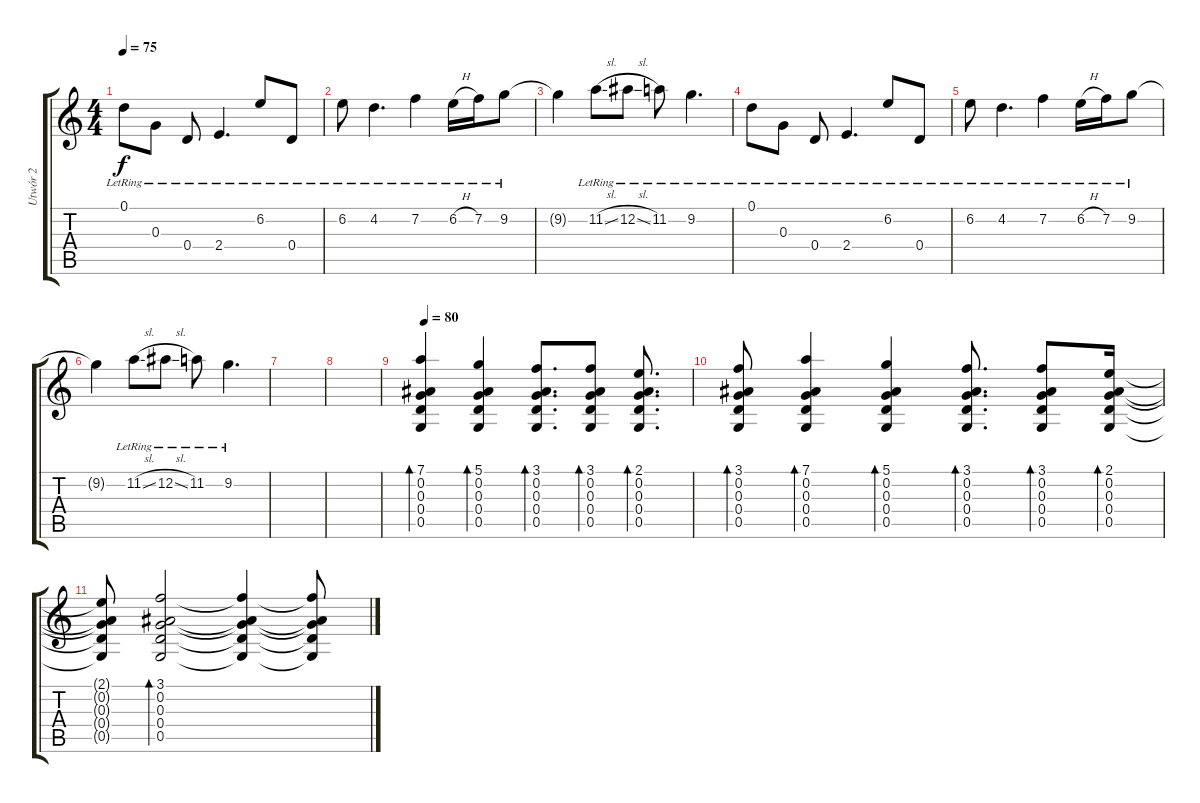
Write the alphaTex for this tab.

\track ("Utwór 2" "Utwór 2") {instrument acousticguitarsteel}
\staff {score tabs}
\tuning (D4 Bb3 G3 D3 G2 D2) {hide}
\ts (4 4)
\tempo 75
\clef g2
\ks c
0.1{lr}.8{dy f} 0.3{lr}.8 0.4{lr}.8 2.4{lr}.4{d} 6.2{lr}.8 0.4{lr}.8 |
6.2{lr}.8 4.2{lr}.4{d} 7.2{lr}.4 6.2{h lr}.16 7.2{lr}.16 9.2{lr}.8 |
9.2{t}.4 11.2{sl lr}.8 12.2{sl lr}.8 11.2{lr}.8 9.2{lr}.4{d} |
0.1{lr}.8 0.3{lr}.8 0.4{lr}.8 2.4{lr}.4{d} 6.2{lr}.8 0.4{lr}.8 |
6.2{lr}.8 4.2{lr}.4{d} 7.2{lr}.4 6.2{h lr}.16 7.2{lr}.16 9.2{lr}.8 |
9.2{t}.4 11.2{sl lr}.8 12.2{sl lr}.8 11.2{lr}.8 9.2{lr}.4{d} |
|
|
\tempo 80
(7.1 0.2 0.3 0.4 0.5).4{bd 60 volume 0} (5.1 0.2 0.3 0.4 0.5).4{bd 60} (3.1 0.2 0.3 0.4 0.5).8{d bd 120} (3.1 0.2 0.3 0.4 0.5).8{bd 30} (2.1 0.2 0.3 0.4 0.5).8{d bd 30} |
(3.1 0.2 0.3 0.4 0.5).8{bd 60} (7.1 0.2 0.3 0.4 0.5).4{bd 60} (5.1 0.2 0.3 0.4 0.5).4{bd 60} (3.1 0.2 0.3 0.4 0.5).8{d bd 120} (3.1 0.2 0.3 0.4 0.5).8{bd 30} (2.1 0.2 0.3 0.4 0.5).16{bd 30} |
(2.1{t} 0.2{t} 0.3{t} 0.4{t} 0.5{t}).8 (3.1 0.2 0.3 0.4 0.5).2{bd 120} (3.1{t} 0.2{t} 0.3{t} 0.4{t} 0.5{t}).4 (3.1{t} 0.2{t} 0.3{t} 0.4{t} 0.5{t}).8
